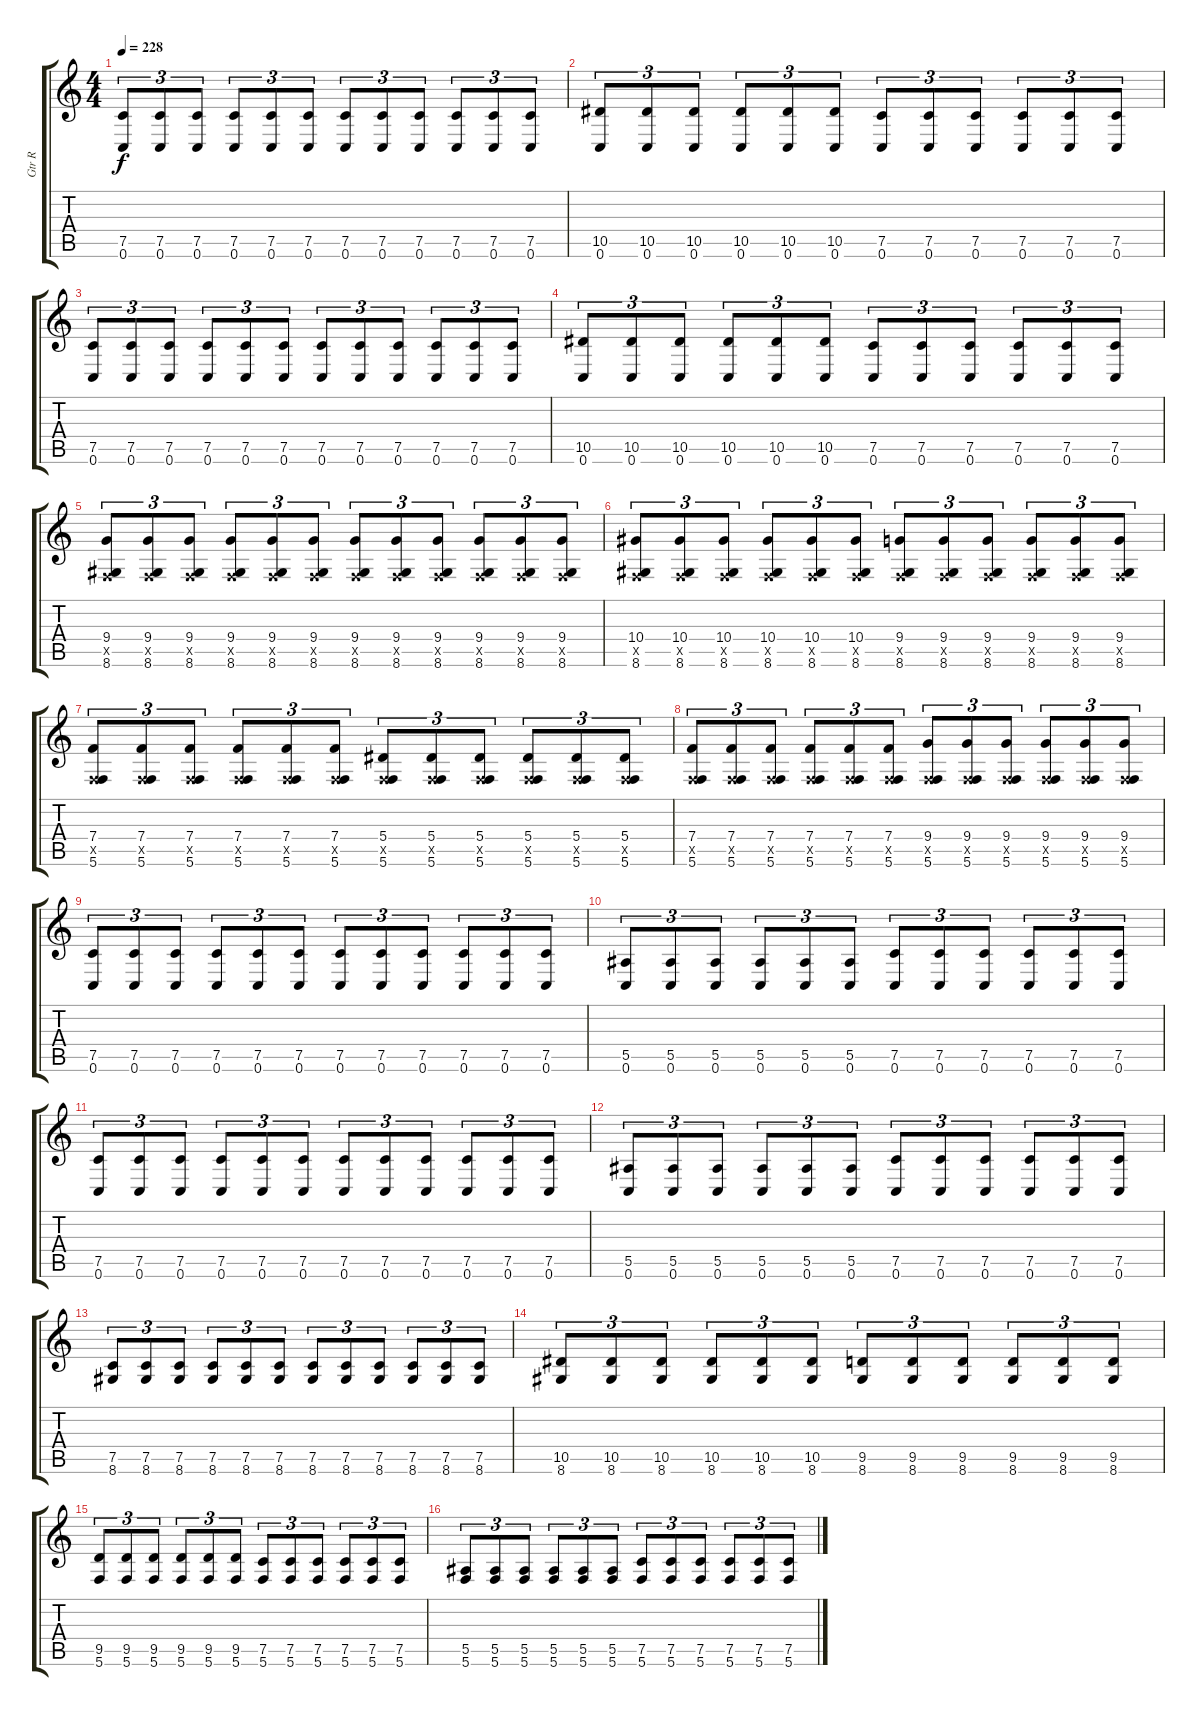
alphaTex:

\track ("Gtr R" "Gtr R") {instrument distortionguitar}
\staff {score tabs}
\tuning (C4 G3 Eb3 Bb2 F2 C2) {hide}
\ts (4 4)
\tempo 228
\clef g2
\ks c
(7.5 0.6).8{tu (3 2) dy f} (7.5 0.6).8{tu (3 2)} (7.5 0.6).8{tu (3 2)} (7.5 0.6).8{tu (3 2)} (7.5 0.6).8{tu (3 2)} (7.5 0.6).8{tu (3 2)} (7.5 0.6).8{tu (3 2)} (7.5 0.6).8{tu (3 2)} (7.5 0.6).8{tu (3 2)} (7.5 0.6).8{tu (3 2)} (7.5 0.6).8{tu (3 2)} (7.5 0.6).8{tu (3 2)} |
(10.5 0.6).8{tu (3 2)} (10.5 0.6).8{tu (3 2)} (10.5 0.6).8{tu (3 2)} (10.5 0.6).8{tu (3 2)} (10.5 0.6).8{tu (3 2)} (10.5 0.6).8{tu (3 2)} (7.5 0.6).8{tu (3 2)} (7.5 0.6).8{tu (3 2)} (7.5 0.6).8{tu (3 2)} (7.5 0.6).8{tu (3 2)} (7.5 0.6).8{tu (3 2)} (7.5 0.6).8{tu (3 2)} |
(7.5 0.6).8{tu (3 2)} (7.5 0.6).8{tu (3 2)} (7.5 0.6).8{tu (3 2)} (7.5 0.6).8{tu (3 2)} (7.5 0.6).8{tu (3 2)} (7.5 0.6).8{tu (3 2)} (7.5 0.6).8{tu (3 2)} (7.5 0.6).8{tu (3 2)} (7.5 0.6).8{tu (3 2)} (7.5 0.6).8{tu (3 2)} (7.5 0.6).8{tu (3 2)} (7.5 0.6).8{tu (3 2)} |
(10.5 0.6).8{tu (3 2)} (10.5 0.6).8{tu (3 2)} (10.5 0.6).8{tu (3 2)} (10.5 0.6).8{tu (3 2)} (10.5 0.6).8{tu (3 2)} (10.5 0.6).8{tu (3 2)} (7.5 0.6).8{tu (3 2)} (7.5 0.6).8{tu (3 2)} (7.5 0.6).8{tu (3 2)} (7.5 0.6).8{tu (3 2)} (7.5 0.6).8{tu (3 2)} (7.5 0.6).8{tu (3 2)} |
(9.4 0.5{x} 8.6).8{tu (3 2)} (9.4 0.5{x} 8.6).8{tu (3 2)} (9.4 0.5{x} 8.6).8{tu (3 2)} (9.4 0.5{x} 8.6).8{tu (3 2)} (9.4 0.5{x} 8.6).8{tu (3 2)} (9.4 0.5{x} 8.6).8{tu (3 2)} (9.4 0.5{x} 8.6).8{tu (3 2)} (9.4 0.5{x} 8.6).8{tu (3 2)} (9.4 0.5{x} 8.6).8{tu (3 2)} (9.4 0.5{x} 8.6).8{tu (3 2)} (9.4 0.5{x} 8.6).8{tu (3 2)} (9.4 0.5{x} 8.6).8{tu (3 2)} |
(10.4 0.5{x} 8.6).8{tu (3 2)} (10.4 0.5{x} 8.6).8{tu (3 2)} (10.4 0.5{x} 8.6).8{tu (3 2)} (10.4 0.5{x} 8.6).8{tu (3 2)} (10.4 0.5{x} 8.6).8{tu (3 2)} (10.4 0.5{x} 8.6).8{tu (3 2)} (9.4 0.5{x} 8.6).8{tu (3 2)} (9.4 0.5{x} 8.6).8{tu (3 2)} (9.4 0.5{x} 8.6).8{tu (3 2)} (9.4 0.5{x} 8.6).8{tu (3 2)} (9.4 0.5{x} 8.6).8{tu (3 2)} (9.4 0.5{x} 8.6).8{tu (3 2)} |
(7.4 0.5{x} 5.6).8{tu (3 2)} (7.4 0.5{x} 5.6).8{tu (3 2)} (7.4 0.5{x} 5.6).8{tu (3 2)} (7.4 0.5{x} 5.6).8{tu (3 2)} (7.4 0.5{x} 5.6).8{tu (3 2)} (7.4 0.5{x} 5.6).8{tu (3 2)} (5.4 0.5{x} 5.6).8{tu (3 2)} (5.4 0.5{x} 5.6).8{tu (3 2)} (5.4 0.5{x} 5.6).8{tu (3 2)} (5.4 0.5{x} 5.6).8{tu (3 2)} (5.4 0.5{x} 5.6).8{tu (3 2)} (5.4 0.5{x} 5.6).8{tu (3 2)} |
(7.4 0.5{x} 5.6).8{tu (3 2)} (7.4 0.5{x} 5.6).8{tu (3 2)} (7.4 0.5{x} 5.6).8{tu (3 2)} (7.4 0.5{x} 5.6).8{tu (3 2)} (7.4 0.5{x} 5.6).8{tu (3 2)} (7.4 0.5{x} 5.6).8{tu (3 2)} (9.4 0.5{x} 5.6).8{tu (3 2)} (9.4 0.5{x} 5.6).8{tu (3 2)} (9.4 0.5{x} 5.6).8{tu (3 2)} (9.4 0.5{x} 5.6).8{tu (3 2)} (9.4 0.5{x} 5.6).8{tu (3 2)} (9.4 0.5{x} 5.6).8{tu (3 2)} |
(7.5 0.6).8{tu (3 2)} (7.5 0.6).8{tu (3 2)} (7.5 0.6).8{tu (3 2)} (7.5 0.6).8{tu (3 2)} (7.5 0.6).8{tu (3 2)} (7.5 0.6).8{tu (3 2)} (7.5 0.6).8{tu (3 2)} (7.5 0.6).8{tu (3 2)} (7.5 0.6).8{tu (3 2)} (7.5 0.6).8{tu (3 2)} (7.5 0.6).8{tu (3 2)} (7.5 0.6).8{tu (3 2)} |
(5.5 0.6).8{tu (3 2)} (5.5 0.6).8{tu (3 2)} (5.5 0.6).8{tu (3 2)} (5.5 0.6).8{tu (3 2)} (5.5 0.6).8{tu (3 2)} (5.5 0.6).8{tu (3 2)} (7.5 0.6).8{tu (3 2)} (7.5 0.6).8{tu (3 2)} (7.5 0.6).8{tu (3 2)} (7.5 0.6).8{tu (3 2)} (7.5 0.6).8{tu (3 2)} (7.5 0.6).8{tu (3 2)} |
(7.5 0.6).8{tu (3 2)} (7.5 0.6).8{tu (3 2)} (7.5 0.6).8{tu (3 2)} (7.5 0.6).8{tu (3 2)} (7.5 0.6).8{tu (3 2)} (7.5 0.6).8{tu (3 2)} (7.5 0.6).8{tu (3 2)} (7.5 0.6).8{tu (3 2)} (7.5 0.6).8{tu (3 2)} (7.5 0.6).8{tu (3 2)} (7.5 0.6).8{tu (3 2)} (7.5 0.6).8{tu (3 2)} |
(5.5 0.6).8{tu (3 2)} (5.5 0.6).8{tu (3 2)} (5.5 0.6).8{tu (3 2)} (5.5 0.6).8{tu (3 2)} (5.5 0.6).8{tu (3 2)} (5.5 0.6).8{tu (3 2)} (7.5 0.6).8{tu (3 2)} (7.5 0.6).8{tu (3 2)} (7.5 0.6).8{tu (3 2)} (7.5 0.6).8{tu (3 2)} (7.5 0.6).8{tu (3 2)} (7.5 0.6).8{tu (3 2)} |
(7.5 8.6).8{tu (3 2)} (7.5 8.6).8{tu (3 2)} (7.5 8.6).8{tu (3 2)} (7.5 8.6).8{tu (3 2)} (7.5 8.6).8{tu (3 2)} (7.5 8.6).8{tu (3 2)} (7.5 8.6).8{tu (3 2)} (7.5 8.6).8{tu (3 2)} (7.5 8.6).8{tu (3 2)} (7.5 8.6).8{tu (3 2)} (7.5 8.6).8{tu (3 2)} (7.5 8.6).8{tu (3 2)} |
(10.5 8.6).8{tu (3 2)} (10.5 8.6).8{tu (3 2)} (10.5 8.6).8{tu (3 2)} (10.5 8.6).8{tu (3 2)} (10.5 8.6).8{tu (3 2)} (10.5 8.6).8{tu (3 2)} (9.5 8.6).8{tu (3 2)} (9.5 8.6).8{tu (3 2)} (9.5 8.6).8{tu (3 2)} (9.5 8.6).8{tu (3 2)} (9.5 8.6).8{tu (3 2)} (9.5 8.6).8{tu (3 2)} |
(9.5 5.6).8{tu (3 2)} (9.5 5.6).8{tu (3 2)} (9.5 5.6).8{tu (3 2)} (9.5 5.6).8{tu (3 2)} (9.5 5.6).8{tu (3 2)} (9.5 5.6).8{tu (3 2)} (7.5 5.6).8{tu (3 2)} (7.5 5.6).8{tu (3 2)} (7.5 5.6).8{tu (3 2)} (7.5 5.6).8{tu (3 2)} (7.5 5.6).8{tu (3 2)} (7.5 5.6).8{tu (3 2)} |
(5.5 5.6).8{tu (3 2)} (5.5 5.6).8{tu (3 2)} (5.5 5.6).8{tu (3 2)} (5.5 5.6).8{tu (3 2)} (5.5 5.6).8{tu (3 2)} (5.5 5.6).8{tu (3 2)} (7.5 5.6).8{tu (3 2)} (7.5 5.6).8{tu (3 2)} (7.5 5.6).8{tu (3 2)} (7.5 5.6).8{tu (3 2)} (7.5 5.6).8{tu (3 2)} (7.5 5.6).8{tu (3 2)}
